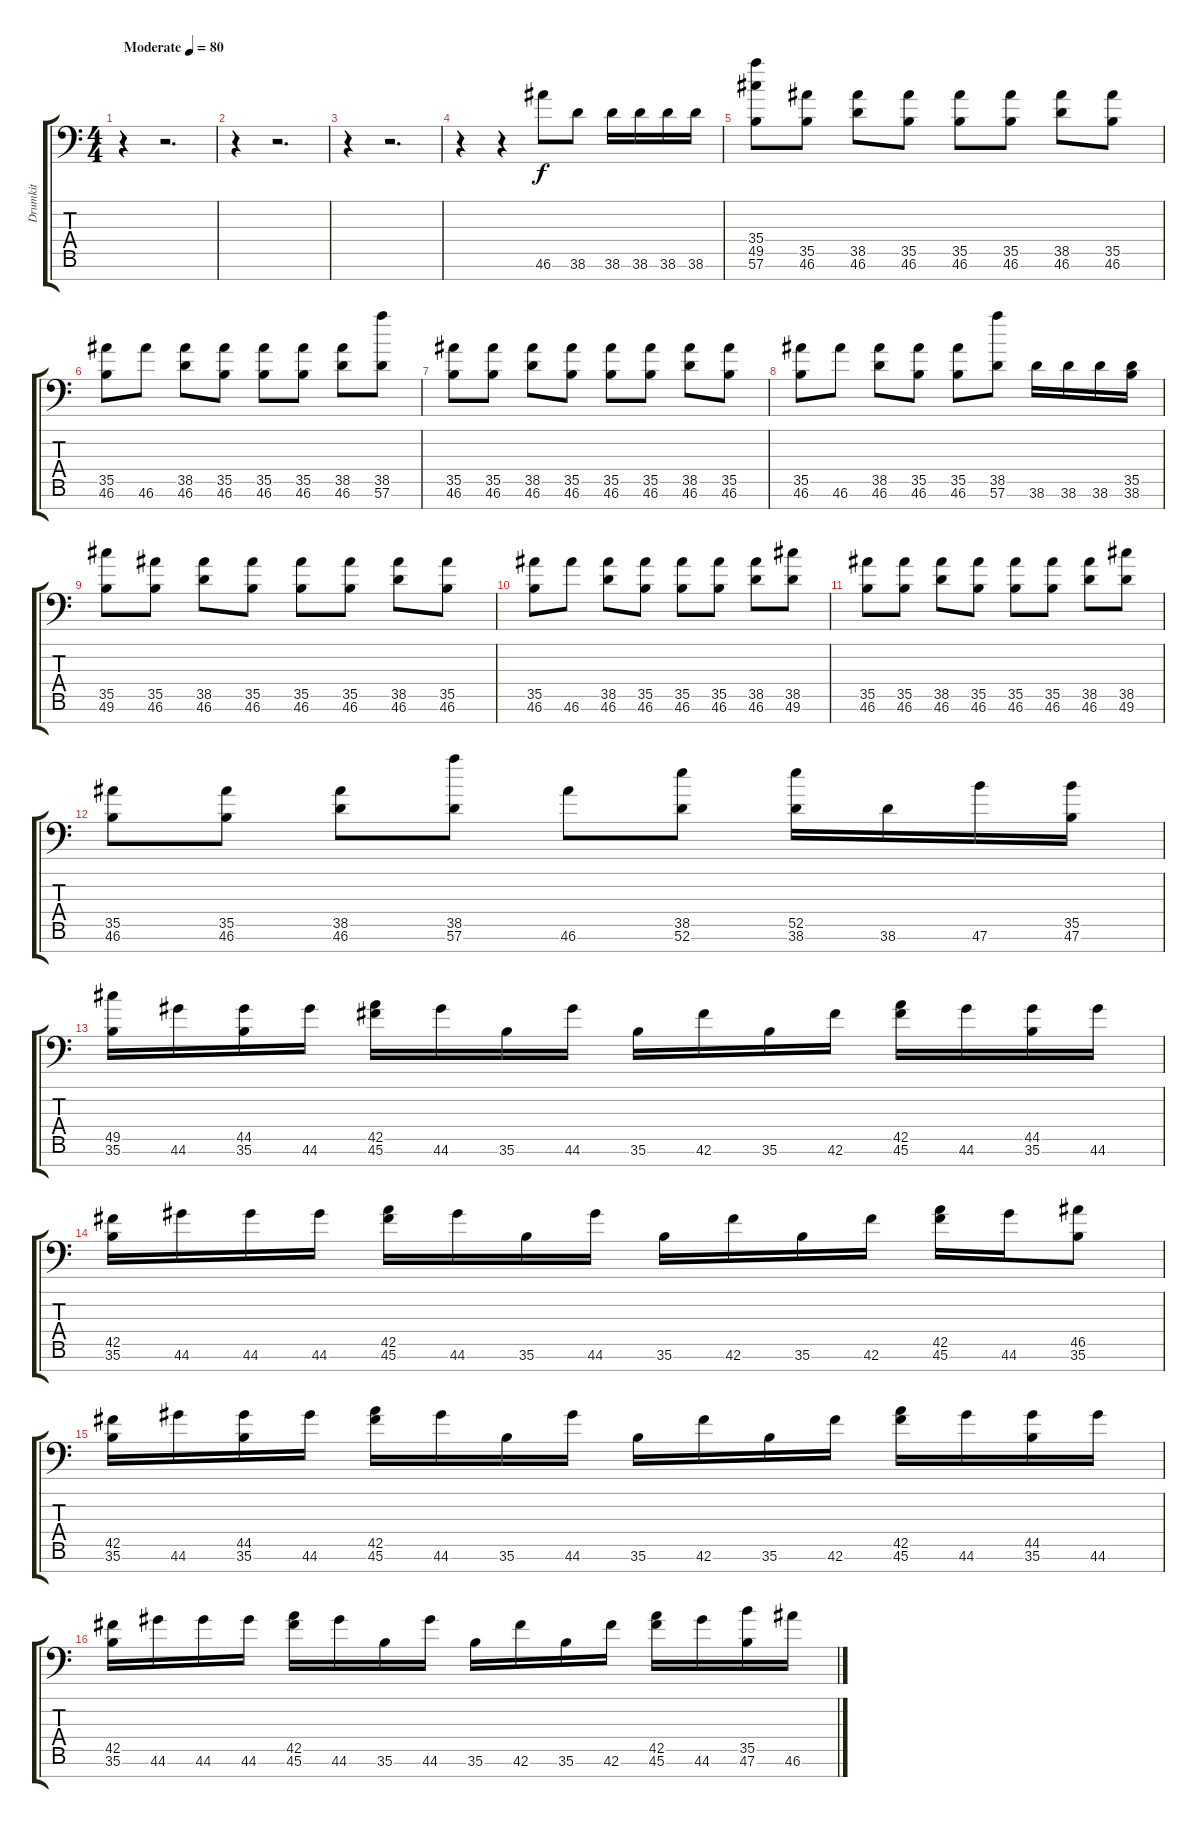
\track ("Drumkit" "Drumkit") {instrument acousticgrandpiano}
\staff {score tabs}
\tuning (C-1 C-1 C-1 C-1 C-1 C-1 C-1) {hide}
\ts (4 4)
\tempo (80 "Moderate")
\clef f4
\ks c
r.4{dy f instrument acousticgrandpiano} r.2{d} |
r.4 r.2{d} |
r.4 r.2{d} |
r.4 r.4 46.6.8 38.6.8 38.6.16 38.6.16 38.6.16 38.6.16 |
(35.4 49.5 57.6).8 (35.5 46.6).8 (38.5 46.6).8 (35.5 46.6).8 (35.5 46.6).8 (35.5 46.6).8 (38.5 46.6).8 (35.5 46.6).8 |
(35.5 46.6).8 46.6.8 (38.5 46.6).8 (35.5 46.6).8 (35.5 46.6).8 (35.5 46.6).8 (38.5 46.6).8 (38.5 57.6).8 |
(35.5 46.6).8 (35.5 46.6).8 (38.5 46.6).8 (35.5 46.6).8 (35.5 46.6).8 (35.5 46.6).8 (38.5 46.6).8 (35.5 46.6).8 |
(35.5 46.6).8 46.6.8 (38.5 46.6).8 (35.5 46.6).8 (35.5 46.6).8 (38.5 57.6).8 38.6.16 38.6.16 38.6.16 (35.5 38.6).16 |
(35.5 49.6).8 (35.5 46.6).8 (38.5 46.6).8 (35.5 46.6).8 (35.5 46.6).8 (35.5 46.6).8 (38.5 46.6).8 (35.5 46.6).8 |
(35.5 46.6).8 46.6.8 (38.5 46.6).8 (35.5 46.6).8 (35.5 46.6).8 (35.5 46.6).8 (38.5 46.6).8 (38.5 49.6).8 |
(35.5 46.6).8 (35.5 46.6).8 (38.5 46.6).8 (35.5 46.6).8 (35.5 46.6).8 (35.5 46.6).8 (38.5 46.6).8 (38.5 49.6).8 |
(35.5 46.6).8 (35.5 46.6).8 (38.5 46.6).8 (38.5 57.6).8 46.6.8 (38.5 52.6).8 (52.5 38.6).16 38.6.16 47.6.16 (35.5 47.6).16 |
(49.5 35.6).16 44.6.16 (44.5 35.6).16 44.6.16 (42.5 45.6).16 44.6.16 35.6.16 44.6.16 35.6.16 42.6.16 35.6.16 42.6.16 (42.5 45.6).16 44.6.16 (44.5 35.6).16 44.6.16 |
(42.5 35.6).16 44.6.16 44.6.16 44.6.16 (42.5 45.6).16 44.6.16 35.6.16 44.6.16 35.6.16 42.6.16 35.6.16 42.6.16 (42.5 45.6).16 44.6.16 (46.5 35.6).8 |
(42.5 35.6).16 44.6.16 (44.5 35.6).16 44.6.16 (42.5 45.6).16 44.6.16 35.6.16 44.6.16 35.6.16 42.6.16 35.6.16 42.6.16 (42.5 45.6).16 44.6.16 (44.5 35.6).16 44.6.16 |
(42.5 35.6).16 44.6.16 44.6.16 44.6.16 (42.5 45.6).16 44.6.16 35.6.16 44.6.16 35.6.16 42.6.16 35.6.16 42.6.16 (42.5 45.6).16 44.6.16 (35.5 47.6).16 46.6.16
